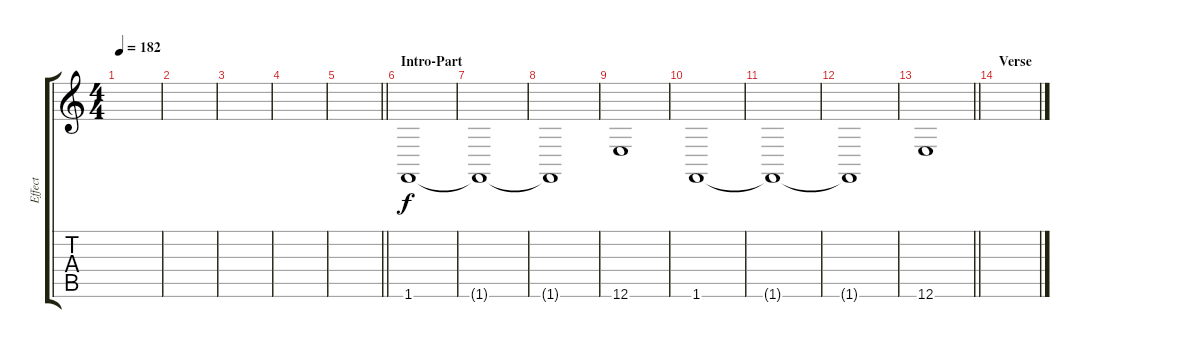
\track ("Effect" "Effect") {instrument seashore}
\staff {score tabs}
\tuning (E4 B3 G3 D3 A2 E2) {hide}
\ts (4 4)
\tempo 182
\clef g2
\ks c
|
|
|
|
\barLineRight lightlight
|
\section ("" "Intro-Part")
1.6.1 |
1.6{t}.1 |
1.6{t}.1 |
12.6.1 |
1.6.1 |
1.6{t}.1 |
1.6{t}.1 |
\barLineRight lightlight
12.6.1 |
\section ("" "Verse")
